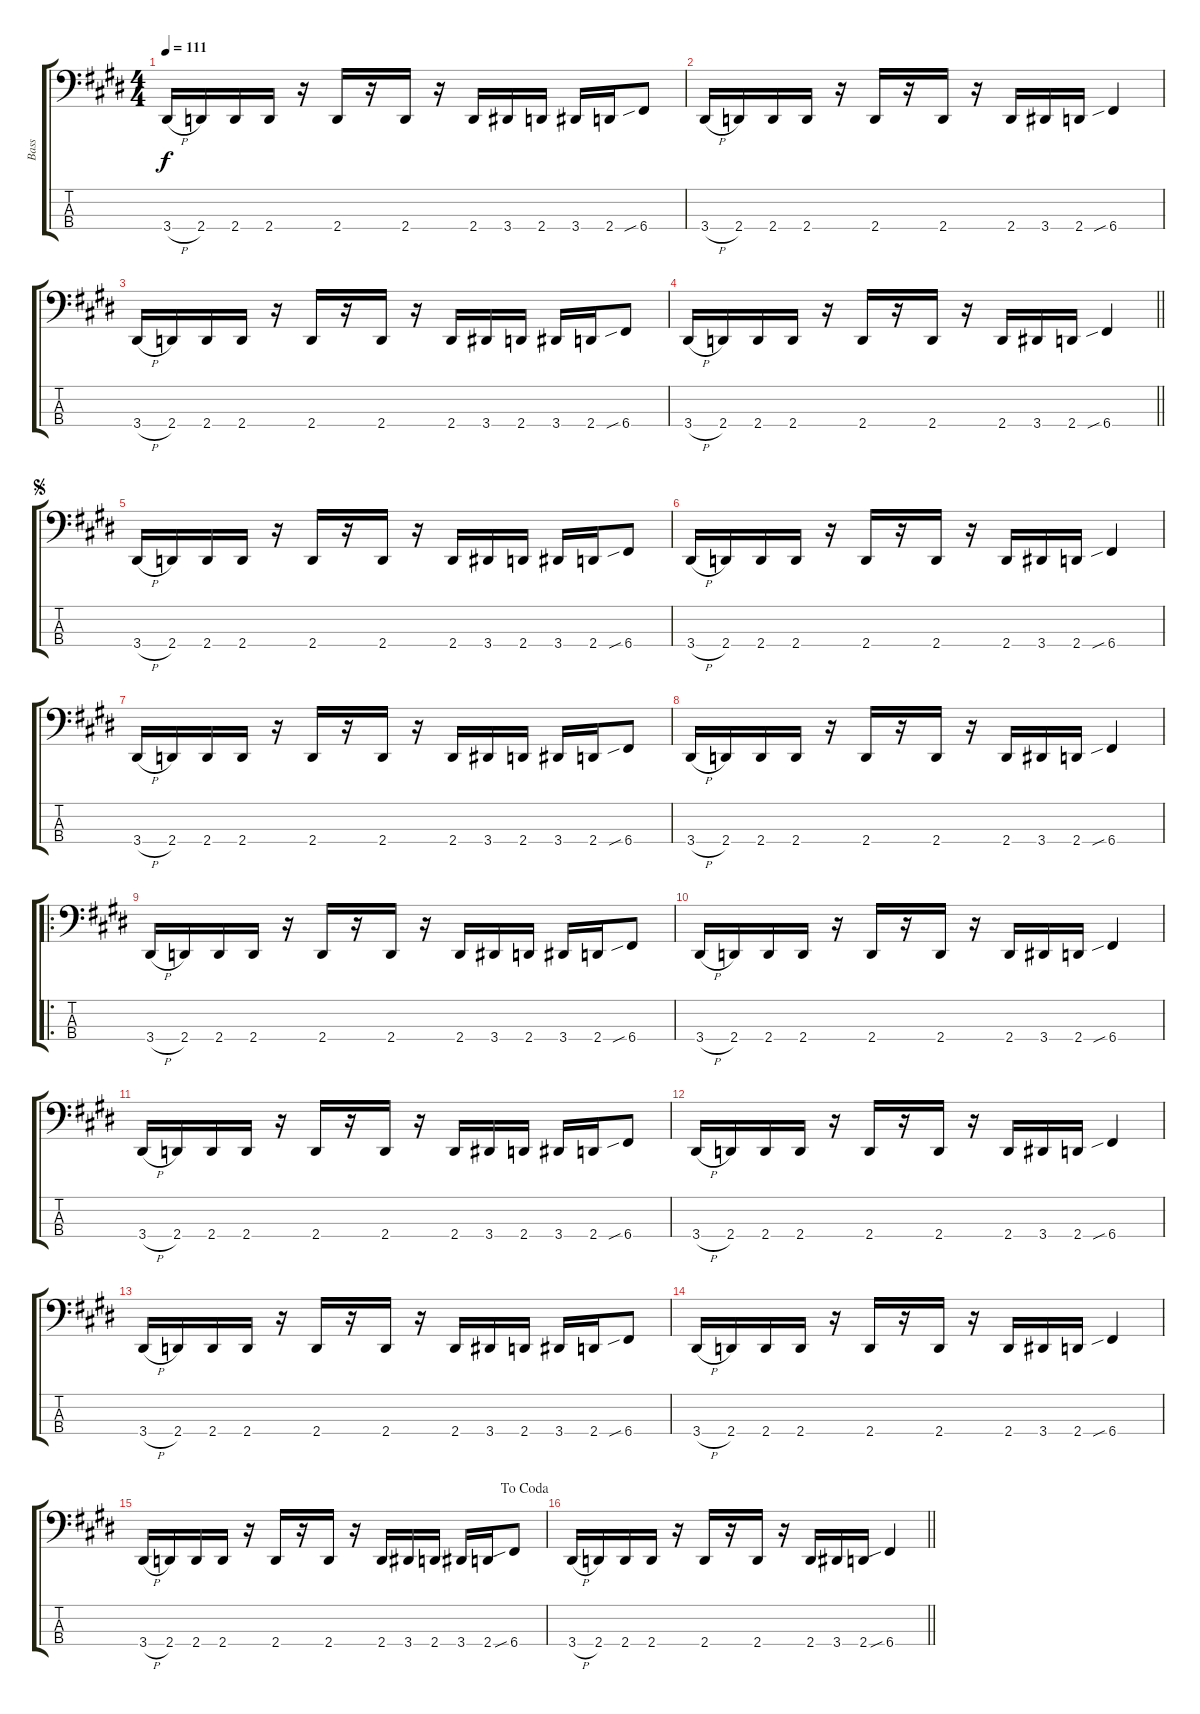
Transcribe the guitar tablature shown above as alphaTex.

\track ("Bass" "Bass") {instrument electricbasspick}
\staff {score tabs}
\tuning (F2 C2 G1 C1) {hide}
\ts (4 4)
\tempo 111
\clef f4
\ks c#minor
3.4{h}.16{dy f} 2.4.16 2.4.16 2.4.16 r.16 2.4.16 r.16 2.4.16 r.16 2.4.16 3.4.16 2.4.16 3.4.16 2.4.16 6.4{sib}.8 |
3.4{h}.16 2.4.16 2.4.16 2.4.16 r.16 2.4.16 r.16 2.4.16 r.16 2.4.16 3.4.16 2.4.16 6.4{sib}.4 |
\ks e
3.4{h}.16 2.4.16 2.4.16 2.4.16 r.16 2.4.16 r.16 2.4.16 r.16 2.4.16 3.4.16 2.4.16 3.4.16 2.4.16 6.4{sib}.8 |
\barLineRight lightlight
\ks c#minor
3.4{h}.16 2.4.16 2.4.16 2.4.16 r.16 2.4.16 r.16 2.4.16 r.16 2.4.16 3.4.16 2.4.16 6.4{sib}.4 |
\section ("" " ")
\jump segno
3.4{h}.16 2.4.16 2.4.16 2.4.16 r.16 2.4.16 r.16 2.4.16 r.16 2.4.16 3.4.16 2.4.16 3.4.16 2.4.16 6.4{sib}.8 |
\ks e
3.4{h}.16 2.4.16 2.4.16 2.4.16 r.16 2.4.16 r.16 2.4.16 r.16 2.4.16 3.4.16 2.4.16 6.4{sib}.4 |
\ks c#minor
3.4{h}.16 2.4.16 2.4.16 2.4.16 r.16 2.4.16 r.16 2.4.16 r.16 2.4.16 3.4.16 2.4.16 3.4.16 2.4.16 6.4{sib}.8 |
3.4{h}.16 2.4.16 2.4.16 2.4.16 r.16 2.4.16 r.16 2.4.16 r.16 2.4.16 3.4.16 2.4.16 6.4{sib}.4 |
\ro
\ks e
3.4{h}.16 2.4.16 2.4.16 2.4.16 r.16 2.4.16 r.16 2.4.16 r.16 2.4.16 3.4.16 2.4.16 3.4.16 2.4.16 6.4{sib}.8 |
\ks c#minor
3.4{h}.16 2.4.16 2.4.16 2.4.16 r.16 2.4.16 r.16 2.4.16 r.16 2.4.16 3.4.16 2.4.16 6.4{sib}.4 |
3.4{h}.16 2.4.16 2.4.16 2.4.16 r.16 2.4.16 r.16 2.4.16 r.16 2.4.16 3.4.16 2.4.16 3.4.16 2.4.16 6.4{sib}.8 |
\ks e
3.4{h}.16 2.4.16 2.4.16 2.4.16 r.16 2.4.16 r.16 2.4.16 r.16 2.4.16 3.4.16 2.4.16 6.4{sib}.4 |
\ks c#minor
3.4{h}.16 2.4.16 2.4.16 2.4.16 r.16 2.4.16 r.16 2.4.16 r.16 2.4.16 3.4.16 2.4.16 3.4.16 2.4.16 6.4{sib}.8 |
3.4{h}.16 2.4.16 2.4.16 2.4.16 r.16 2.4.16 r.16 2.4.16 r.16 2.4.16 3.4.16 2.4.16 6.4{sib}.4 |
\jump dacoda
\ks e
3.4{h}.16 2.4.16 2.4.16 2.4.16 r.16 2.4.16 r.16 2.4.16 r.16 2.4.16 3.4.16 2.4.16 3.4.16 2.4.16 6.4{sib}.8 |
\barLineRight lightlight
\ks c#minor
3.4{h}.16 2.4.16 2.4.16 2.4.16 r.16 2.4.16 r.16 2.4.16 r.16 2.4.16 3.4.16 2.4.16 6.4{sib}.4
